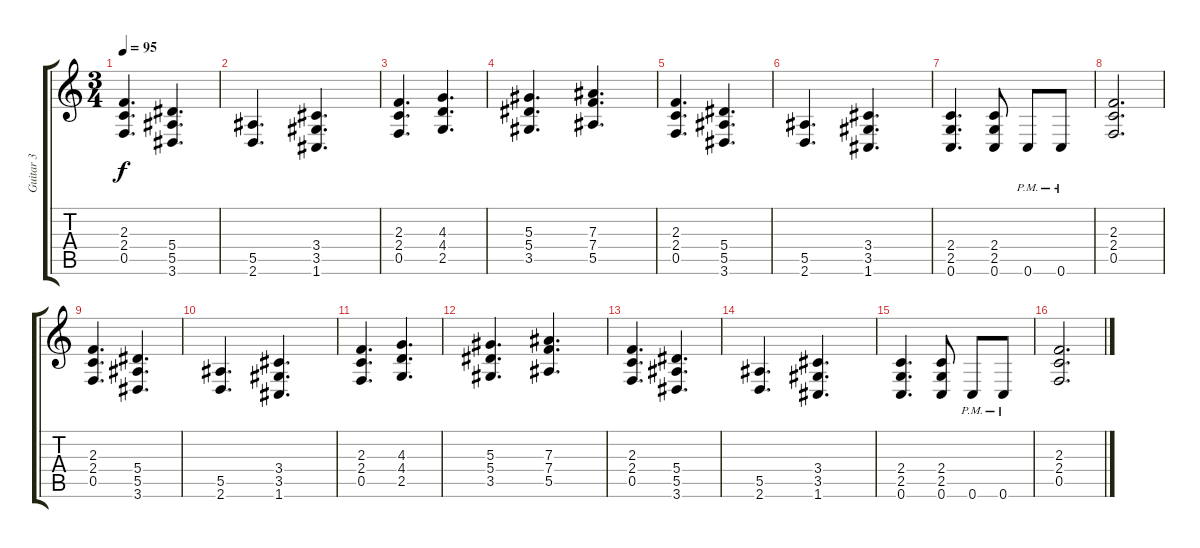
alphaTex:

\track ("Guitar 3" "Guitar 3") {instrument acousticguitarsteel}
\staff {score tabs}
\tuning (C4 G3 Eb3 Bb2 F2 C2) {hide}
\ts (3 4)
\tempo 95
\clef g2
\ks c
(2.3 2.4 0.5).4{d dy f} (5.4 5.5 3.6).4{d} |
(5.5 2.6).4{d} (3.4 3.5 1.6).4{d} |
(2.3 2.4 0.5).4{d} (4.3 4.4 2.5).4{d} |
(5.3 5.4 3.5).4{d} (7.3 7.4 5.5).4{d} |
(2.3 2.4 0.5).4{d} (5.4 5.5 3.6).4{d} |
(5.5 2.6).4{d} (3.4 3.5 1.6).4{d} |
(2.4 2.5 0.6).4{d} (2.4 2.5 0.6).8 0.6{pm}.8 0.6{pm}.8 |
(2.3 2.4 0.5).2{d} |
(2.3 2.4 0.5).4{d} (5.4 5.5 3.6).4{d} |
(5.5 2.6).4{d} (3.4 3.5 1.6).4{d} |
(2.3 2.4 0.5).4{d} (4.3 4.4 2.5).4{d} |
(5.3 5.4 3.5).4{d} (7.3 7.4 5.5).4{d} |
(2.3 2.4 0.5).4{d} (5.4 5.5 3.6).4{d} |
(5.5 2.6).4{d} (3.4 3.5 1.6).4{d} |
(2.4 2.5 0.6).4{d} (2.4 2.5 0.6).8 0.6{pm}.8 0.6{pm}.8 |
(2.3 2.4 0.5).2{d}
